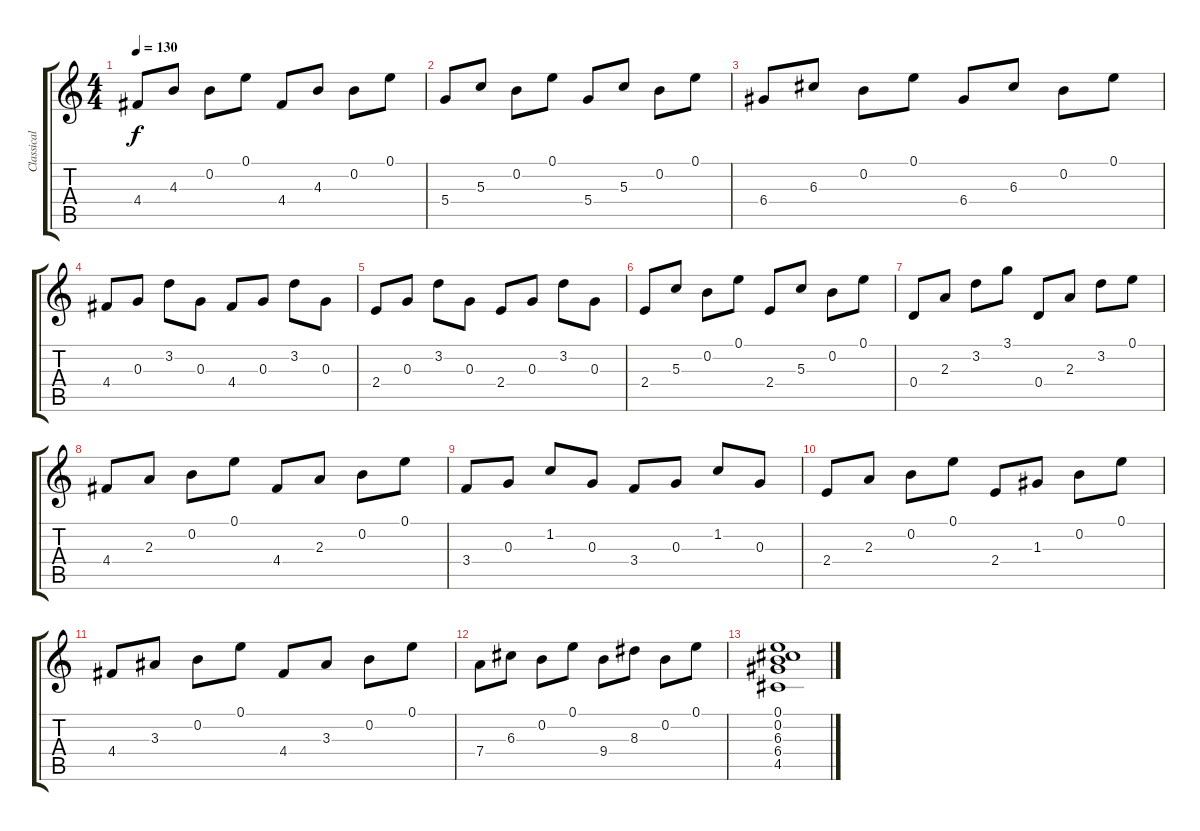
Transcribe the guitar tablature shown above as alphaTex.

\track ("Classical Guitar" "Classical ") {instrument electricguitarclean}
\staff {score tabs}
\tuning (E4 B3 G3 D3 A2 E2) {hide}
\ts (4 4)
\tempo 130
\clef g2
\ks c
4.4.8{dy f} 4.3.8 0.2.8 0.1.8 4.4.8 4.3.8 0.2.8 0.1.8 |
5.4.8 5.3.8 0.2.8 0.1.8 5.4.8 5.3.8 0.2.8 0.1.8 |
6.4.8 6.3.8 0.2.8 0.1.8 6.4.8 6.3.8 0.2.8 0.1.8 |
4.4.8 0.3.8 3.2.8 0.3.8 4.4.8 0.3.8 3.2.8 0.3.8 |
2.4.8 0.3.8 3.2.8 0.3.8 2.4.8 0.3.8 3.2.8 0.3.8 |
2.4.8 5.3.8 0.2.8 0.1.8 2.4.8 5.3.8 0.2.8 0.1.8 |
0.4.8 2.3.8 3.2.8 3.1.8 0.4.8 2.3.8 3.2.8 0.1.8 |
4.4.8 2.3.8 0.2.8 0.1.8 4.4.8 2.3.8 0.2.8 0.1.8 |
3.4.8 0.3.8 1.2.8 0.3.8 3.4.8 0.3.8 1.2.8 0.3.8 |
2.4.8 2.3.8 0.2.8 0.1.8 2.4.8 1.3.8 0.2.8 0.1.8 |
4.4.8 3.3.8 0.2.8 0.1.8 4.4.8 3.3.8 0.2.8 0.1.8 |
7.4.8 6.3.8 0.2.8 0.1.8 9.4.8 8.3.8 0.2.8 0.1.8 |
(0.1 0.2 6.3 6.4 4.5).1
